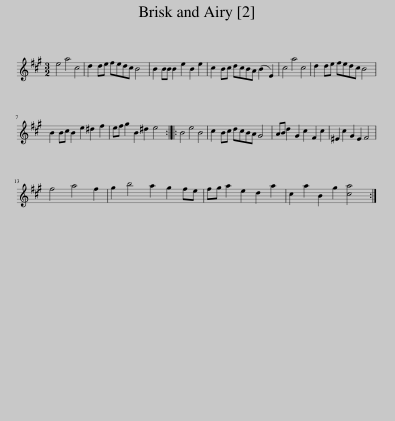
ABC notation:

X:1
L:1/8
M:3/2
I:linebreak $
K:A
V:1 treble
V:1
 e4 a4 c4 | d2 de fedc B4 | B2 BB B2 e2 B2 e2 | c2 Bc dcBA (B2 E2) | c4 a4 c4 | %5
 d2 de fedc B4 |$ B2 Bc B2 e2 ^d2 f2 | ef g2 B2 ^d2 e4 :: B4 e4 B4 | c2 Bc dcBA G4 | %10
 AB d2 G2 c2 F2 c2 | ^E2 c2 G2 E2 F4 |$ f4 a4 f2 | g2 b4 a2 g2 fe | fg a2 e2 d2 a2 | %15
 c2 a2 B2 g2 [ca]4 :| %16
